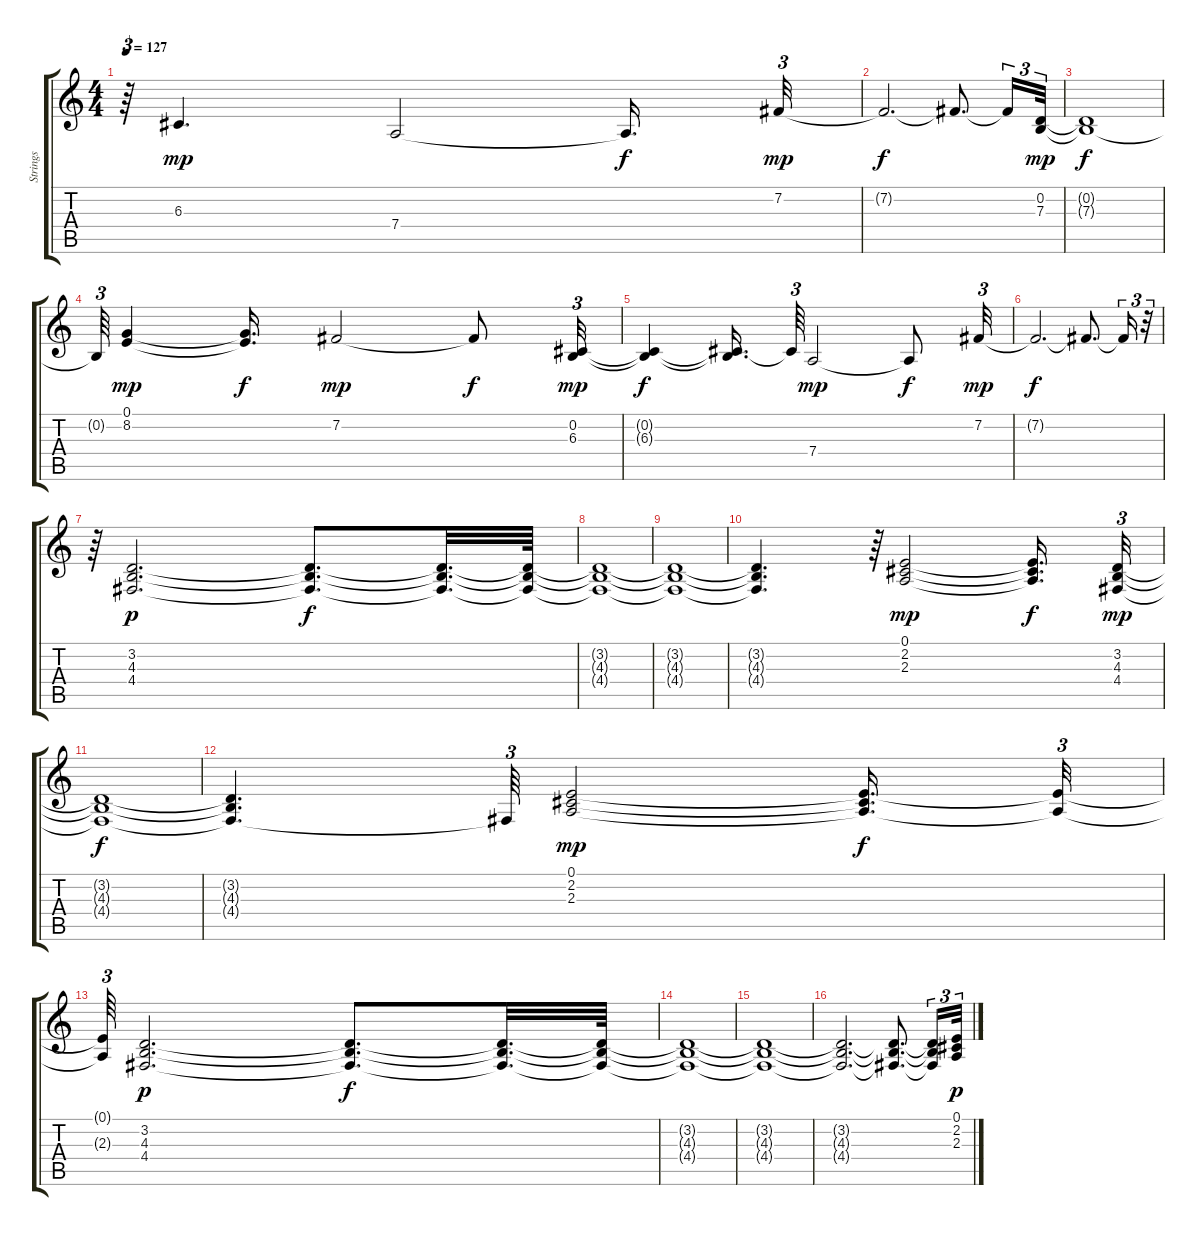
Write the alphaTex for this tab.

\track ("Strings             " "Strings   ") {instrument tremolostrings}
\staff {score tabs}
\tuning (E4 B3 G3 D3 A2 E2) {hide}
\ts (4 4)
\tempo 127
\clef g2
\ks c
r.64{tu (3 2) dy f} 6.3.4{d dy mp} 7.4.2 7.4{t}.16{d dy f} 7.2.32{tu (3 2) dy mp} |
7.2{t}.2{d dy f} 7.2{t}.8{d} 7.2{t}.16{tu (3 2)} (0.2 7.3).32{tu (3 2) dy mp} |
(0.2{t} 7.3{t}).1{dy f} |
0.2{t}.64{tu (3 2)} (0.1 8.2).4{dy mp} (0.1{t} 8.2{t}).16{d dy f} 7.2.2{dy mp} 7.2{t}.8{dy f} (0.2 6.3).32{tu (3 2) dy mp} |
(0.2{t} 6.3{t}).4{dy f} (0.2{t} 6.3{t}).16{d} 6.3{t}.64{tu (3 2)} 7.4.2{dy mp} 7.4{t}.8{dy f} 7.2.32{tu (3 2) dy mp} |
7.2{t}.2{d dy f} 7.2{t}.8{d} 7.2{t}.16{tu (3 2)} r.32{tu (3 2)} |
r.64{tu (3 2)} (3.2 4.3 4.4).2{d dy p} (3.2{t} 4.3{t} 4.4{t}).8{d dy f} (3.2{t} 4.3{t} 4.4{t}).32{d} (3.2{t} 4.3{t} 4.4{t}).64 |
(3.2{t} 4.3{t} 4.4{t}).1 |
(3.2{t} 4.3{t} 4.4{t}).1 |
(3.2{t} 4.3{t} 4.4{t}).4{d} r.64{tu (3 2)} (0.1 2.2 2.3).2{dy mp} (0.1{t} 2.2{t} 2.3{t}).16{d dy f} (3.2 4.3 4.4).32{tu (3 2) dy mp} |
(3.2{t} 4.3{t} 4.4{t}).1{dy f} |
(3.2{t} 4.3{t} 4.4{t}).4{d} 4.4{t}.64{tu (3 2)} (0.1 2.2 2.3).2{dy mp} (0.1{t} 2.2{t} 2.3{t}).16{d dy f} (0.1{t} 2.3{t}).32{tu (3 2)} |
(0.1{t} 2.3{t}).64{tu (3 2)} (3.2 4.3 4.4).2{d dy p} (3.2{t} 4.3{t} 4.4{t}).8{d dy f} (3.2{t} 4.3{t} 4.4{t}).32{d} (3.2{t} 4.3{t} 4.4{t}).64 |
(3.2{t} 4.3{t} 4.4{t}).1 |
(3.2{t} 4.3{t} 4.4{t}).1 |
(3.2{t} 4.3{t} 4.4{t}).2{d} (3.2{t} 4.3{t} 4.4{t}).8{d} (3.2{t} 4.3{t} 4.4{t}).16{tu (3 2)} (0.1 2.2 2.3).32{tu (3 2) dy p}
